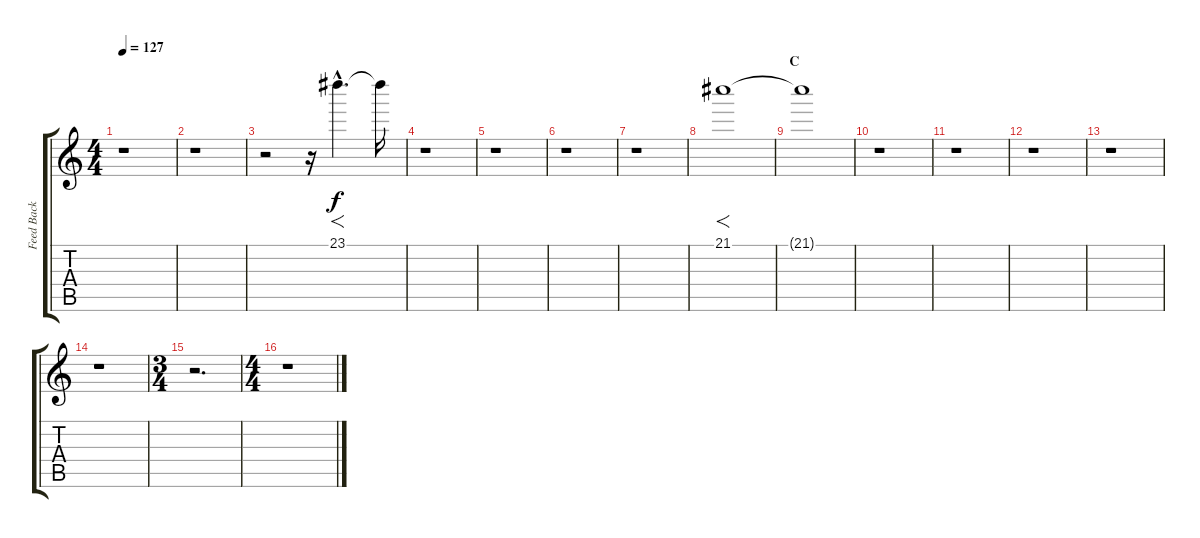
\track ("Feed Back" "Feed Back") {instrument distortionguitar}
\staff {score tabs}
\tuning (E4 B3 G3 D3 A2 E2) {hide}
\ts (4 4)
\tempo 127
\clef g2
\ks c
r.1{dy f} |
r.1 |
r.2 r.16 23.1{hac}.4{f d} 23.1{t}.16 |
r.1 |
r.1 |
r.1 |
r.1 |
21.1.1{f} |
\section ("" "C")
21.1{t}.1{volume 0} |
r.1{volume 16} |
r.1 |
r.1 |
r.1 |
r.1 |
\ts (3 4)
r.2{d} |
\ts (4 4)
r.1
